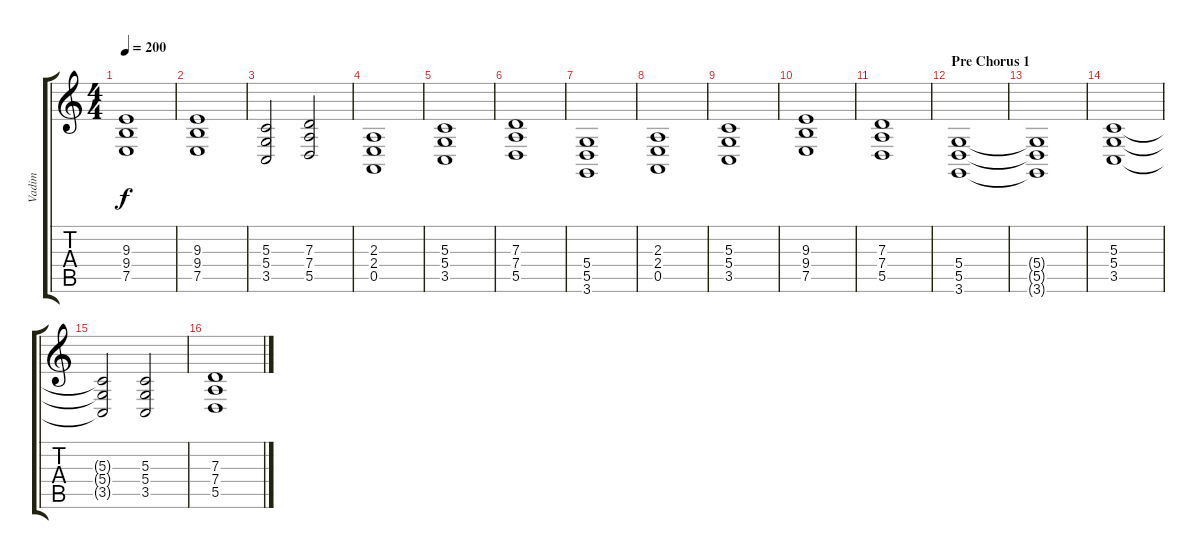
\track ("Vadim" "Vadim") {instrument stringensemble1}
\staff {score tabs}
\tuning (E4 B3 G3 D3 A2 E2) {hide}
\ts (4 4)
\tempo 200
\clef g2
\ks c
(9.3{t} 9.4{t} 7.5{t}).1{dy f} |
(9.3 9.4 7.5).1 |
(5.3 5.4 3.5).2 (7.3 7.4 5.5).2 |
(2.3 2.4 0.5).1 |
(5.3 5.4 3.5).1 |
(7.3 7.4 5.5).1 |
(5.4 5.5 3.6).1 |
(2.3 2.4 0.5).1 |
(5.3 5.4 3.5).1 |
(9.3 9.4 7.5).1 |
(7.3 7.4 5.5).1 |
\section ("" "Pre Chorus 1")
(5.4 5.5 3.6).1 |
(5.4{t} 5.5{t} 3.6{t}).1 |
(5.3 5.4 3.5).1 |
(5.3{t} 5.4{t} 3.5{t}).2 (5.3 5.4 3.5).2 |
(7.3 7.4 5.5).1
